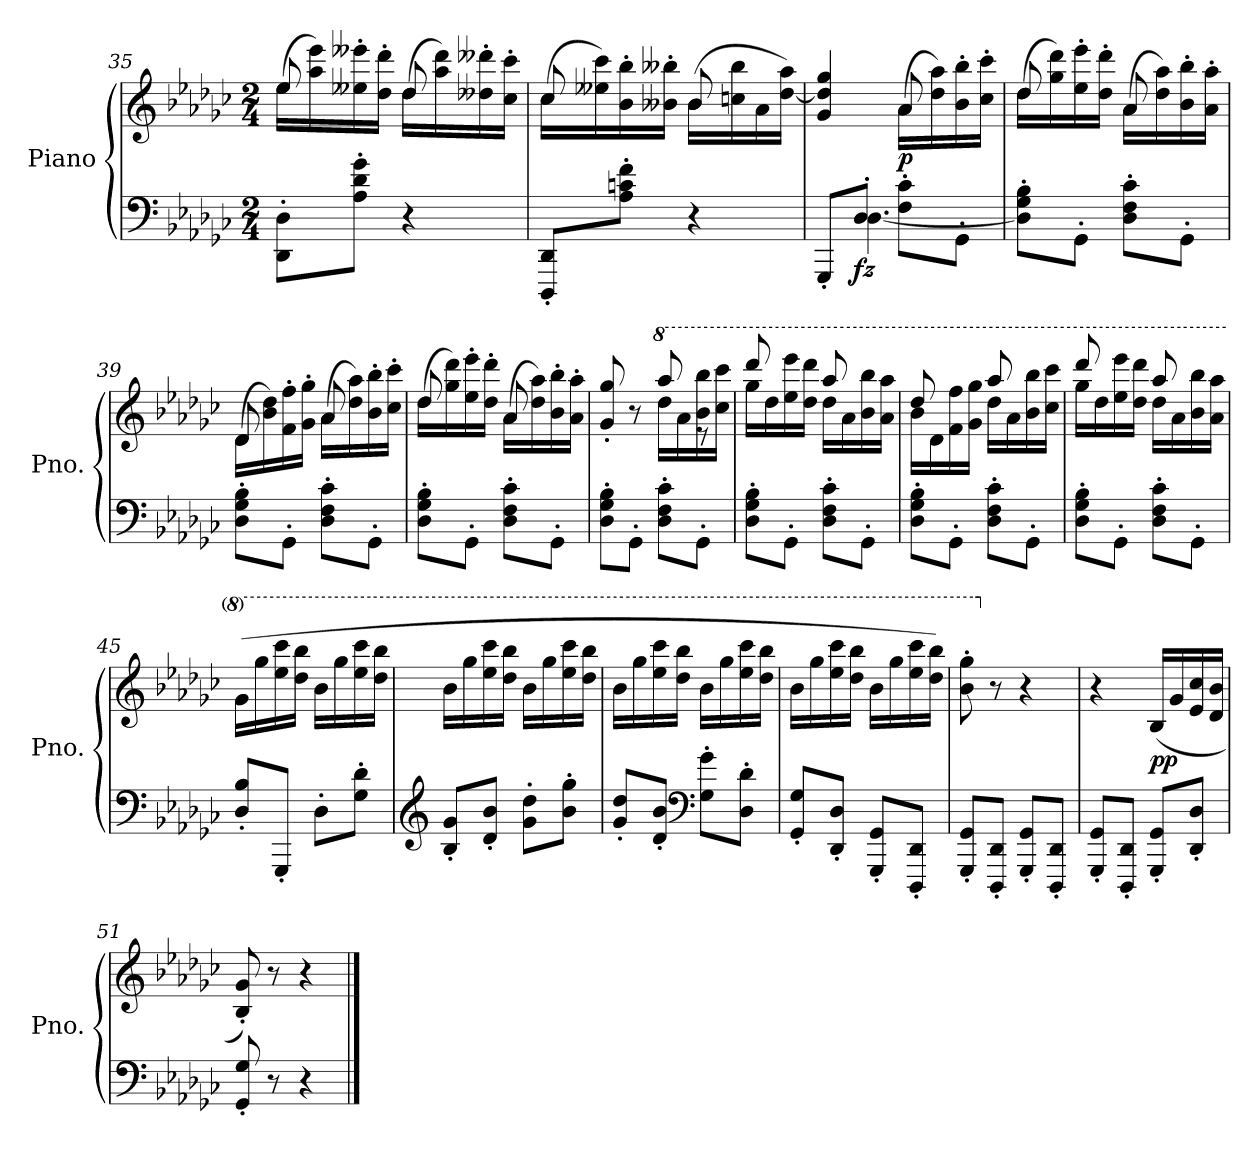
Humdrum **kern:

**kern	**kern	**dynam
*part1	*part1	*part1
*staff2	*staff1	*staff1/2
*I"Piano	*	*
*I'Pno.	*	*
!!LO:LB:g=z
*clefF4	*clefG2	*
*k[b-e-a-d-g-c-]	*k[b-e-a-d-g-c-]	*
*M2/4	*M2/4	*
=35	=35	=35
*	*^	*
8DD-\' 8D-\'L	(<16ee-\LL	8ee-/	.
.	16aa-\ 16eee-\)	.	.
8A-\' 8d-\' 8g-\'J	16ee--X\' 16eee--X\'	8ryy	.
.	16dd-\' 16ddd-\'JJ	.	.
4r	(<16dd-\LL	8dd-/	.
.	16aa-\ 16ddd-\)	.	.
.	16dd--X\' 16ddd--X\'	8ryy	.
.	16cc-\' 16ccc-\'JJ	.	.
=36	=36	=36	=36
8DDD-/' 8DD-/'L	(<16cc-\LL	8cc-/	.
.	16ee--X\ 16ccc-\)	.	.
8A-\' 8cn\' 8f\'J	16b-\' 16bb-\'	8ryy	.
.	16b--X\' 16bb--X\'JJ	.	.
4r	(<16b--\LL	8b--/	.
.	16ccn\ 16bb--\	.	.
.	16a-\	8ryy	.
.	[16dd-\ 16aa-\JJ)	.	.
=37	=37	=37	=37
*^	*	*	*
8GGG-'/L	8ryy	4g-/ 4dd-/] 4gg-/	4ryy	.
!	!	!	!	!LO:DY:b=2
8D-'/J	[4.D-\	.	.	fz
!	!	!	!	!LO:DY:b
8F\' 8c-\'L	.	(<16a-\LL	8a-/	p
.	.	16dd-\ 16aa-\)	.	.
8GG-'\J	.	16b-\' 16bb-\'	8ryy	.
.	.	16cc-\' 16ccc-\'JJ	.	.
*v	*v	*	*	*
=38	=38	=38	=38
8D-\]' 8G-\' 8B-\'L	(<16dd-\LL	8dd-/	.
.	16gg-\ 16ddd-\)	.	.
8GG-'\J	16ee-\' 16eee-\'	8ryy	.
.	16dd-\' 16ddd-\'JJ	.	.
8D-\' 8F\' 8c-\'L	(<16a-\LL	8a-/	.
.	16dd-\ 16aa-\)	.	.
8GG-'\J	16b-\' 16bb-\'	8ryy	.
.	16a-\' 16aa-\'JJ	.	.
!!LO:LB:g=z	!!
=39	=39	=39	=39
8D-\' 8G-\' 8B-\'L	(<16d-\LL	8d-/	.
.	16b-\ 16dd-\)	.	.
8GG-'\J	16f\' 16ff\'	8ryy	.
.	16g-\' 16gg-\'JJ	.	.
8D-\' 8F\' 8c-\'L	(<16a-\LL	8a-/	.
.	16dd-\ 16aa-\)	.	.
8GG-'\J	16b-\' 16bb-\'	8ryy	.
.	16cc-\' 16ccc-\'JJ	.	.
=40	=40	=40	=40
8D-\' 8G-\' 8B-\'L	(<16dd-\LL	8dd-/	.
.	16gg-\ 16ddd-\)	.	.
8GG-'\J	16ee-\' 16eee-\'	8ryy	.
.	16dd-\' 16ddd-\'JJ	.	.
8D-\' 8F\' 8c-\'L	(<16a-\LL	8a-/	.
.	16dd-\ 16aa-\)	.	.
8GG-'\J	16b-\' 16bb-\'	8ryy	.
.	16a-\' 16aa-\'JJ	.	.
=41	=41	=41	=41
8D-\' 8G-\' 8B-\'L	8g-/' 8gg-/'	4ryy	.
8GG-'\J	8r	.	.
*	*8va	*	*
8D-\' 8F\' 8c-\'L	16ddd-\LL	8aaa-/	.
.	16aa-\	.	.
8GG-'\J	16bb-\ 16bbb-\	8r	.
.	16ccc-\ 16cccc-\JJ	.	.
=42	=42	=42	=42
8D-\' 8G-\' 8B-\'L	16ggg-\LL	8dddd-/	.
.	16ddd-\	.	.
8GG-'\J	16eee-\ 16eeee-\	8ryy	.
.	16ddd-\ 16dddd-\JJ	.	.
8D-\' 8F\' 8c-\'L	16ddd-\LL	8aaa-/	.
.	16aa-\	.	.
8GG-'\J	16bb-\ 16bbb-\	8ryy	.
.	16aa-\ 16aaa-\JJ	.	.
=43	=43	=43	=43
8D-\' 8G-\' 8B-\'L	16bb-\LL	8ddd-/	.
.	16dd-\	.	.
8GG-'\J	16ff\ 16fff\	8ryy	.
.	16gg-\ 16ggg-\JJ	.	.
8D-\' 8F\' 8c-\'L	16ddd-\LL	8aaa-/	.
.	16aa-\	.	.
8GG-'\J	16bb-\ 16bbb-\	8ryy	.
.	16ccc-\ 16cccc-\JJ	.	.
!!LO:LB:g=z	!!
=44	=44	=44	=44
8D-\' 8G-\' 8B-\'L	16ggg-\LL	8dddd-/	.
.	16ddd-\	.	.
8GG-'\J	16eee-\ 16eeee-\	8ryy	.
.	16ddd-\ 16dddd-\JJ	.	.
8D-\' 8F\' 8c-\'L	16ddd-\LL	8aaa-/	.
.	16aa-\	.	.
8GG-'\J	16bb-\ 16bbb-\	8ryy	.
.	16aa-\ 16aaa-\JJ	.	.
*	*v	*v	*
=45	=45	=45
8D-\' 8B-\'L	(>16gg-\LL	.
.	16ggg-\	.
8GGG-'/J	16eee-\ 16cccc-\	.
.	16ddd-\ 16bbb-\JJ	.
8D-'\L	16bb-\LL	.
.	16ggg-\	.
8G-\' 8d-\'J	16eee-\ 16cccc-\	.
.	16ddd-\ 16bbb-\JJ	.
=46	=46	=46
*clefG2	*	*
8B-/' 8g-/'L	16bb-\LL	.
.	16ggg-\	.
8d-/' 8b-/'J	16eee-\ 16cccc-\	.
.	16ddd-\ 16bbb-\JJ	.
8g-\' 8dd-\'L	16bb-\LL	.
.	16ggg-\	.
8b-\' 8gg-\'J	16eee-\ 16cccc-\	.
.	16ddd-\ 16bbb-\JJ	.
=47	=47	=47
8g-/' 8dd-/'L	16bb-\LL	.
.	16ggg-\	.
8d-/' 8b-/'J	16eee-\ 16cccc-\	.
.	16ddd-\ 16bbb-\JJ	.
*clefF4	*	*
8G-\' 8g-\'L	16bb-\LL	.
.	16ggg-\	.
8D-\' 8d-\'J	16eee-\ 16cccc-\	.
.	16ddd-\ 16bbb-\JJ	.
=48	=48	=48
8GG-/' 8G-/'L	16bb-\LL	.
.	16ggg-\	.
8DD-/' 8D-/'J	16eee-\ 16cccc-\	.
.	16ddd-\ 16bbb-\JJ	.
8GGG-/' 8GG-/'L	16bb-\LL	.
.	16ggg-\	.
8DDD-/' 8DD-/'J	16eee-\ 16cccc-\	.
.	16ddd-\ 16bbb-\JJ)	.
!!LO:PB:g=z
=49	=49	=49
8GGG-/' 8GG-/'L	8bb-\' 8ggg-\'	.
*	*X8va	*
8DDD-/' 8DD-/'J	8r	.
8GGG-/' 8GG-/'L	4r	.
8DDD-/' 8DD-/'J	.	.
=50	=50	=50
8GGG-/' 8GG-/'L	4r	.
8DDD-/' 8DD-/'J	.	.
!	!	!LO:DY:b
8GGG-/' 8GG-/'L	(<16B-/LL	pp
.	16g-/	.
8DD-/' 8D-/'J	16e-/ 16cc-/	.
.	16d-/ 16b-/JJ	.
=51	=51	=51
8GG-/' 8G-/'	8B-/' 8g-/')	.
8r	8r	.
4r	4r	.
==	==	==
*-	*-	*-
